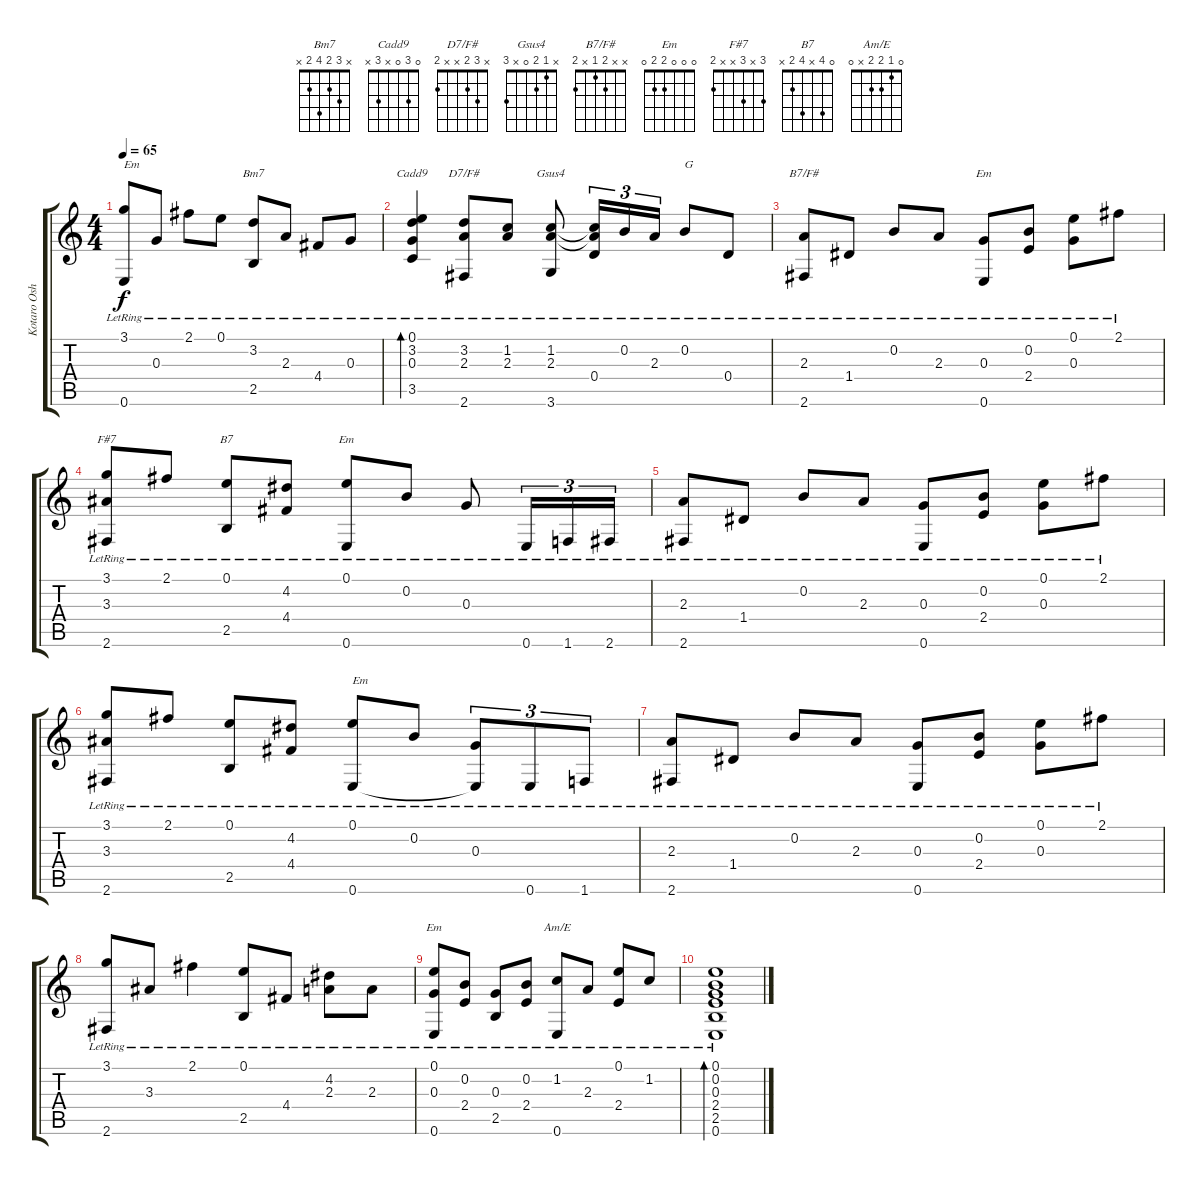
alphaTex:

\track ("Kotaro Oshio" "Kotaro Osh") {instrument acousticguitarsteel}
\staff {score tabs}
\tuning (E4 B3 G3 D3 A2 E2) {hide}
\chord ("Bm7" x 3 2 4 2 x)
\chord ("Cadd9" 0 3 0 x 3 x)
\chord ("D7/F#" x 3 2 x x 2)
\chord ("Gsus4" x 1 2 0 x 3)
\chord ("B7/F#" x x 2 1 x 2)
\chord ("Em" 0 0 0 2 x 0)
\chord ("F#7" 3 x 3 x x 2) {barre 2}
\chord ("B7" 0 4 x 4 2 x)
\chord ("Em" 0 x x x x 0)
\chord ("Em" 0 0 0 2 2 0)
\chord ("Am/E" 0 1 2 2 x 0)
\ts (4 4)
\tempo 65
\clef g2
\ks c
(3.1{lr} 0.6{lr}).8{txt "Em" dy f} 0.3{lr}.8 2.1{lr}.8 0.1{lr}.8 (3.2{lr} 2.5{lr}).8{ch "Bm7"} 2.3{lr}.8 4.4{lr}.8 0.3{lr}.8 |
(0.1{lr} 3.2{lr} 0.3{lr} 3.5{lr}).4{bd 120 ch "Cadd9"} (3.2{lr} 2.3{lr} 2.6{lr}).8{ch "D7/F#"} (1.2{lr} 2.3{lr}).8 (1.2{lr} 2.3{lr} 3.6{lr}).8{ch "Gsus4"} (1.2{t} 2.3{t} 0.4{lr}).16{tu (3 2)} 0.2{lr}.16{tu (3 2)} 2.3{lr}.16{tu (3 2)} 0.2{lr}.8{txt "G"} 0.4{lr}.8 |
(2.3{lr} 2.6{lr}).8{ch "B7/F#"} 1.4{lr}.8 0.2{lr}.8 2.3{lr}.8 (0.3{lr} 0.6{lr}).8{ch "Em"} (0.2{lr} 2.4{lr}).8 (0.1{lr} 0.3{lr}).8 2.1{lr}.8 |
(3.1{lr} 3.3{lr} 2.6{lr}).8{ch "F#7"} 2.1{lr}.8 (0.1{lr} 2.5{lr}).8{ch "B7"} (4.2{lr} 4.4{lr}).8 (0.1{lr} 0.6{lr}).8{ch "Em"} 0.2{lr}.8 0.3{lr}.8 0.6{lr}.16{tu (3 2)} 1.6{lr}.16{tu (3 2)} 2.6{lr}.16{tu (3 2)} |
(2.3{lr} 2.6{lr}).8 1.4{lr}.8 0.2{lr}.8 2.3{lr}.8 (0.3{lr} 0.6{lr}).8 (0.2{lr} 2.4{lr}).8 (0.1{lr} 0.3{lr}).8 2.1{lr}.8 |
(3.1{lr} 3.3{lr} 2.6{lr}).8 2.1{lr}.8 (0.1{lr} 2.5{lr}).8 (4.2{lr} 4.4{lr}).8 (0.1{lr} 0.6{lr}).8{txt "Em"} 0.2{lr}.8 (0.3{lr} 0.6{t}).8{tu (3 2)} 0.6{lr}.8{tu (3 2)} 1.6{lr}.8{tu (3 2)} |
(2.3{lr} 2.6{lr}).8 1.4{lr}.8 0.2{lr}.8 2.3{lr}.8 (0.3{lr} 0.6{lr}).8 (0.2{lr} 2.4{lr}).8 (0.1{lr} 0.3{lr}).8 2.1{lr}.8 |
(3.1{lr} 2.6{lr}).8 3.3{lr}.8 2.1{lr}.4 (0.1{lr} 2.5{lr}).8 4.4{lr}.8 (4.2{lr} 2.3{lr}).8 2.3{lr}.8 |
(0.1{lr} 0.3{lr} 0.6{lr}).8{ch "Em"} (0.2{lr} 2.4{lr}).8 (0.3{lr} 2.5{lr}).8 (0.2{lr} 2.4{lr}).8 (1.2{lr} 0.6{lr}).8{ch "Am/E"} 2.3{lr}.8 (0.1{lr} 2.4{lr}).8 1.2{lr}.8 |
(0.1{lr} 0.2{lr} 0.3{lr} 2.4{lr} 2.5{lr} 0.6{lr}).1{bd 480}
